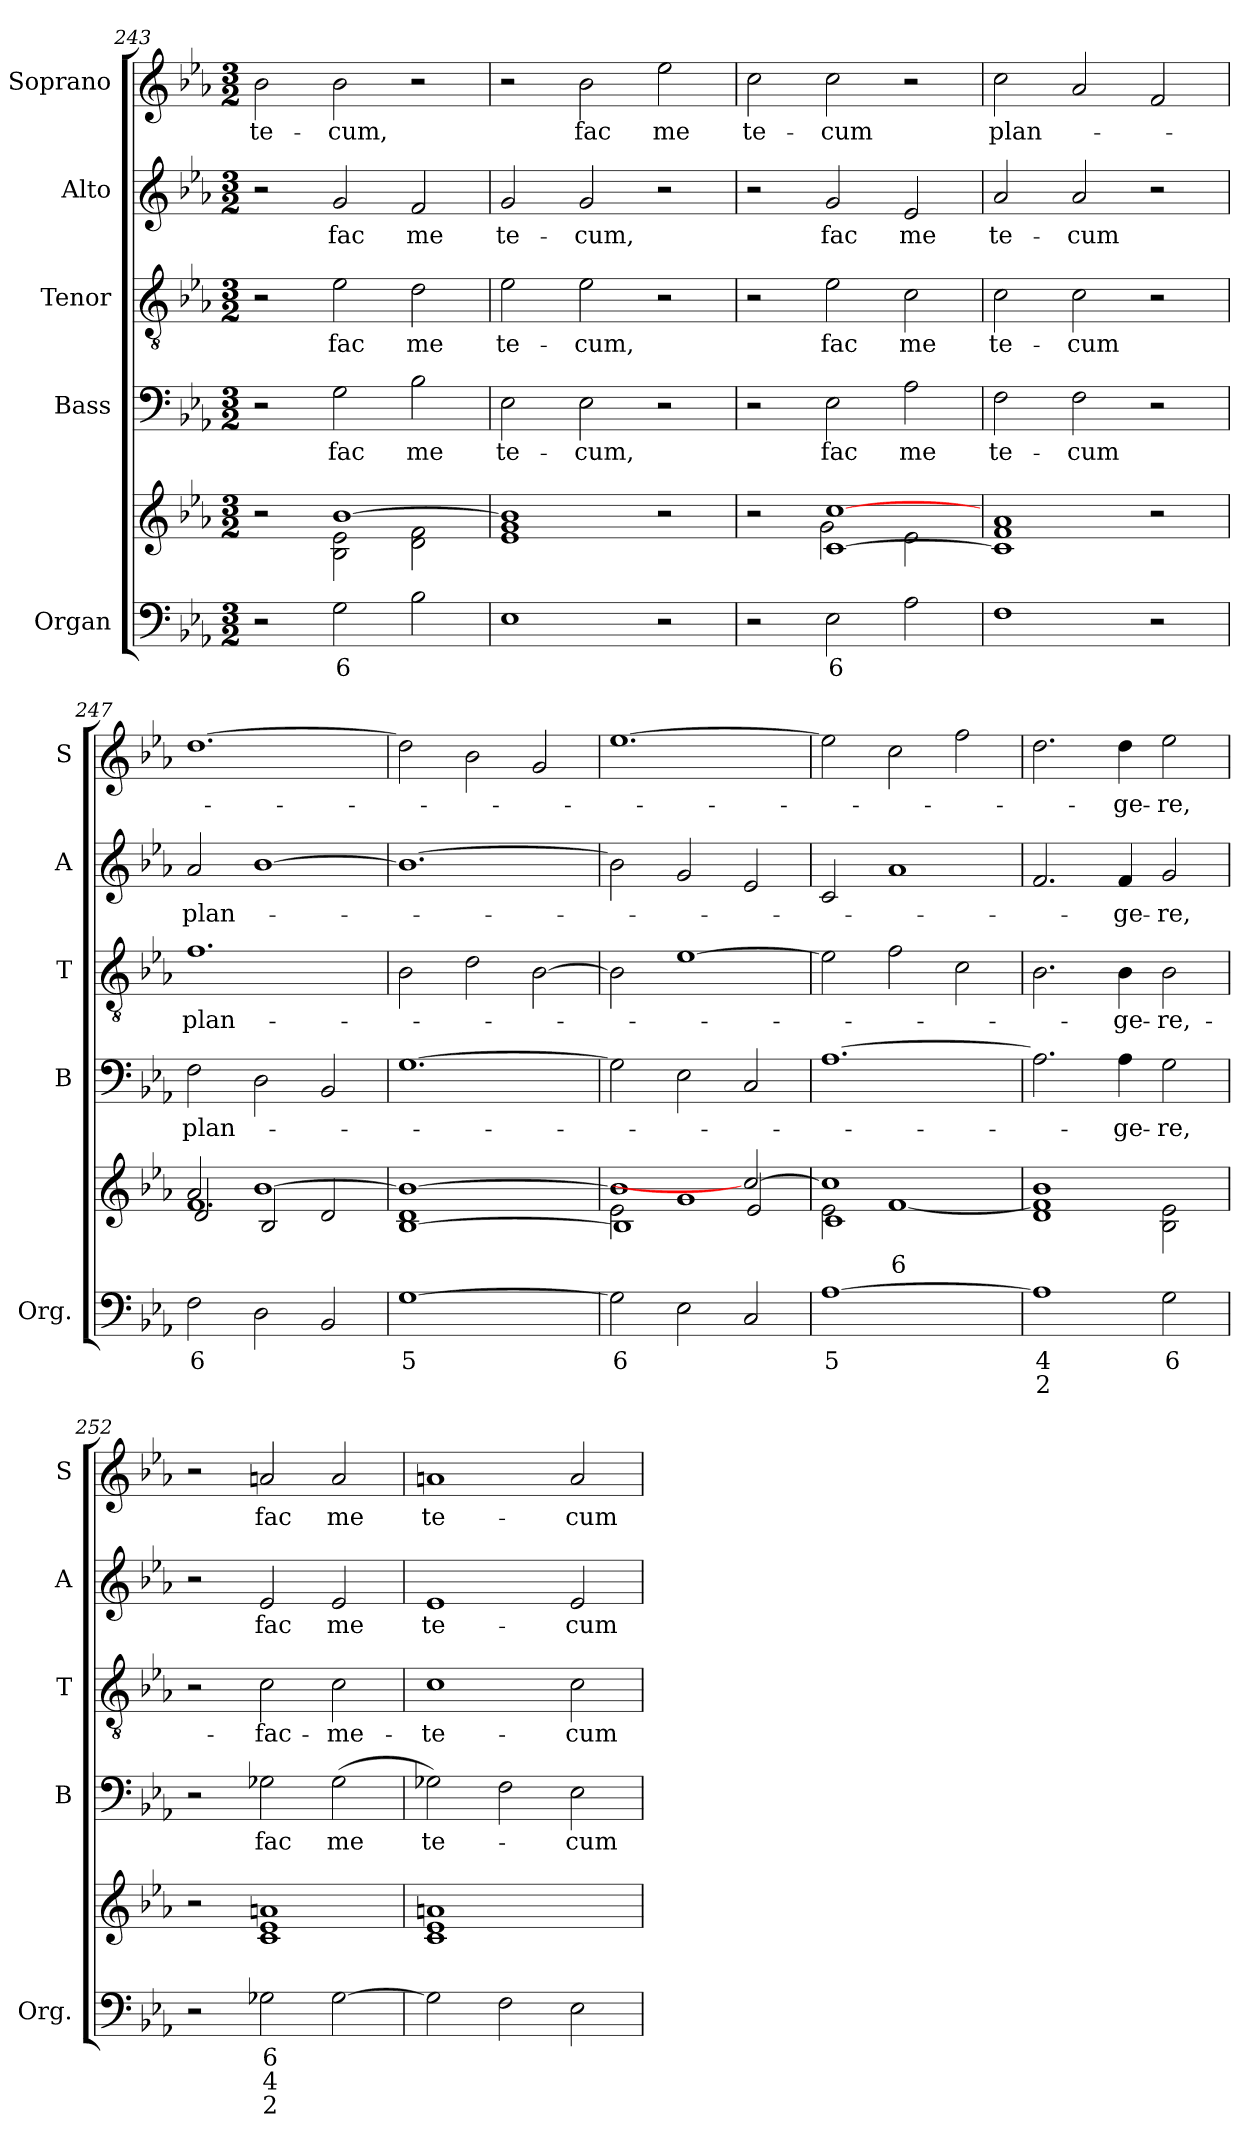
**kern	**text	**text	**text	**kern	**text	**kern	**text	**kern	**text	**kern	**text	**kern	**text
*part5	*part5	*part5	*part5	*part5	*part5	*part4	*part4	*part3	*part3	*part2	*part2	*part1	*part1
*staff6	*staff6	*staff6	*staff6	*staff5	*staff5	*staff4	*staff4	*staff3	*staff3	*staff2	*staff2	*staff1	*staff1
*I"Organ	*	*	*	*	*	*I"Bass	*	*I"Tenor	*	*I"Alto	*	*I"Soprano	*
*I'Org.	*	*	*	*	*	*I'B	*	*I'T	*	*I'A	*	*I'S	*
*clefF4	*	*	*	*clefG2	*	*clefF4	*	*clefGv2	*	*clefG2	*	*clefG2	*
*k[b-e-a-]	*	*	*	*k[b-e-a-]	*	*k[b-e-a-]	*	*k[b-e-a-]	*	*k[b-e-a-]	*	*k[b-e-a-]	*
*M3/2	*	*	*	*M3/2	*	*M3/2	*	*M3/2	*	*M3/2	*	*M3/2	*
=243	=243	=243	=243	=243	=243	=243	=243	=243	=243	=243	=243	=243	=243
*	*	*	*	*^	*	*	*	*	*	*	*	*	*
!	!	!	!	!	!	!	!	!	!	!	!	!	!	!LO:LY:b
2r	.	.	.	2r	2ryy	.	2r	.	2r	.	2r	.	2b-\	te-
!	!	!	!	!	!	!	!	!LO:LY:b	!	!LO:LY:b	!	!LO:LY:b	!	!LO:LY:b
2G	6	.	.	[1b-	2B- 2e-	.	2G\	fac	2e-\	fac	2g/	fac	2b-\	-cum,
!	!	!	!	!	!	!	!	!LO:LY:b	!	!LO:LY:b	!	!LO:LY:b	!	!
2B-	.	.	.	.	2d 2f	.	2B-\	me	2d\	me	2f/	me	2r	.
=244	=244	=244	=244	=244	=244	=244	=244	=244	=244	=244	=244	=244	=244	=244
!	!	!	!	!	!	!	!	!LO:LY:b	!	!LO:LY:b	!	!LO:LY:b	!	!
*	*	*	*	*v	*v	*	*	*	*	*	*	*	*	*
1E-	.	.	.	1e- 1g 1b-]	.	2E-\	te-	2e-\	te-	2g/	te-	2r	.
!	!	!	!	!	!	!	!LO:LY:b	!	!LO:LY:b	!	!LO:LY:b	!	!LO:LY:b
.	.	.	.	.	.	2E-\	-cum,	2e-\	-cum,	2g/	-cum,	2b-\	fac
!	!	!	!	!	!	!	!	!	!	!	!	!	!LO:LY:b
2r	.	.	.	2r	.	2r	.	2r	.	2r	.	2ee-\	me
!!LO:LB:g=z
=245	=245	=245	=245	=245	=245	=245	=245	=245	=245	=245	=245	=245	=245
*	*	*	*	*^	*	*	*	*	*	*	*	*	*
!	!	!	!	!	!	!	!	!	!	!	!	!	!	!LO:LY:b
2r	.	.	.	2r	2ryy	.	2r	.	2r	.	2r	.	2cc\	te-
!	!	!	!	!	!	!	!	!LO:LY:b	!	!LO:LY:b	!	!LO:LY:b	!	!LO:LY:b
2E-	6	.	.	[1c [1cc	2g	.	2E-\	fac	2e-\	fac	2g/	fac	2cc\	-cum
!	!	!	!	!	!	!	!	!LO:LY:b	!	!LO:LY:b	!	!LO:LY:b	!	!
2A-	.	.	.	.	2e-	.	2A-\	me	2c\	me	2e-/	me	2r	.
=246	=246	=246	=246	=246	=246	=246	=246	=246	=246	=246	=246	=246	=246	=246
!	!	!	!	!	!	!	!	!LO:LY:b	!	!LO:LY:b	!	!LO:LY:b	!	!LO:LY:b
*	*	*	*	*v	*v	*	*	*	*	*	*	*	*	*
1F	.	.	.	1c] 1f 1a-	.	2F\	te-	2c\	te-	2a-/	te-	2cc\	plan-
!	!	!	!	!	!	!	!LO:LY:b	!	!LO:LY:b	!	!LO:LY:b	!	!
.	.	.	.	.	.	2F\	-cum	2c\	-cum	2a-/	-cum	2a-/	.
2r	.	.	.	2r	.	2r	.	2r	.	2r	.	2f/	.
=247	=247	=247	=247	=247	=247	=247	=247	=247	=247	=247	=247	=247	=247
*	*	*	*	*^	*	*	*	*	*	*	*	*	*
!	!	!	!	!	!LO:N:vis=1	!	!	!LO:LY:b	!	!LO:LY:b	!	!LO:LY:b	!	!
*	*	*	*	*	*^	*	*	*	*	*	*	*	*	*
2F	6	.	.	2a-	1.f	2d	.	2F\	plan-	1.f	plan-	2a-/	plan-	[1.dd	.
2D	.	.	.	[1b-	.	2B-	.	2D\	.	.	.	[>1b-	.	.	.
2BB-	.	.	.	.	.	2d	.	2BB-/	.	.	.	.	.	.	.
=248	=248	=248	=248	=248	=248	=248	=248	=248	=248	=248	=248	=248	=248	=248	=248
!LO:N:vis=1	!	!	!	!LO:N:vis=1	!LO:N:vis=1	!LO:N:vis=1	!	!	!	!	!	!	!	!	!
[1.G	5	.	.	1.b-_	1.d	[1.B-	.	[1.G	.	2B-\	.	1.b-_	.	2dd\]	.
.	.	.	.	.	.	.	.	.	.	2d\	.	.	.	2b-\	.
.	.	.	.	.	.	.	.	.	.	[2B-\	.	.	.	2g/	.
=249	=249	=249	=249	=249	=249	=249	=249	=249	=249	=249	=249	=249	=249	=249	=249
2G]	6	.	.	1b-]	2e-	1B-]	.	2G\]	.	2B-\]	.	2b-\]	.	[1.ee-	.
2E-	.	.	.	.	1g	.	.	2E-\	.	[1e-	.	2g/	.	.	.
2C	.	.	.	2cc_	.	2e-	.	2C/	.	.	.	2e-/	.	.	.
=250	=250	=250	=250	=250	=250	=250	=250	=250	=250	=250	=250	=250	=250	=250	=250
!LO:N:vis=1	!	!	!	!LO:N:vis=1	!	!LO:N:vis=1	!	!	!	!	!	!	!	!	!
[1.A-	5	.	.	1.cc]	2e-	1.c	.	[1.A-	.	2e-\]	.	2c/	.	2ee-\]	.
.	.	.	.	.	[1f	.	6	.	.	2f\	.	1a-	.	2cc\	.
.	.	.	.	.	.	.	.	.	.	2c\	.	.	.	2ff\	.
=251	=251	=251	=251	=251	=251	=251	=251	=251	=251	=251	=251	=251	=251	=251	=251
!	!	!	!	!LO:N:vis=1	!	!	!	!	!	!	!	!	!	!	!
1A-]	4	2	.	1.b-	1f]	1d	.	2.A-\]	.	2.B-\	.	2.f/	.	2.dd\	.
!	!	!	!	!	!	!	!	!	!LO:LY:b	!	!LO:LY:b	!	!LO:LY:b	!	!LO:LY:b
.	.	.	.	.	.	.	.	4A-\	-ge-	4B-\	-ge-	4f/	-ge-	4dd\	-ge-
!	!	!	!	!	!	!	!	!	!LO:LY:b	!	!LO:LY:b	!	!LO:LY:b	!	!LO:LY:b
2G	6	.	.	.	2B- 2e-	2ryy	.	2G\	-re,	2B-\	-re,-	2g/	-re,	2ee-\	-re,
*	*	*	*	*v	*v	*v	*	*	*	*	*	*	*	*	*
!!LO:PB:g=z
=252	=252	=252	=252	=252	=252	=252	=252	=252	=252	=252	=252	=252	=252
2r	.	.	.	2r	.	2r	.	2r	.	2r	.	2r	.
!	!	!	!	!	!	!	!LO:LY:b	!	!LO:LY:b	!	!LO:LY:b	!	!LO:LY:b
2G-X	6	4	2	1c 1e- 1anj	.	2G-X\	fac	2c\	-fac-	2e-/	fac	2an/	fac
!	!	!	!	!	!	!	!LO:LY:b	!	!LO:LY:b	!	!LO:LY:b	!	!LO:LY:b
[2G-	.	.	.	.	.	(>2G-\	me	2c\	-me-	2e-/	me	2a/	me
=253	=253	=253	=253	=253	=253	=253	=253	=253	=253	=253	=253	=253	=253
!	!	!	!	!LO:N:vis=1	!	!	!LO:LY:b	!	!LO:LY:b	!	!LO:LY:b	!	!LO:LY:b
2G-]	.	.	.	1.c 1.e- 1.an	.	2G-X\)	te-	1c	-te-	1e-	te-	1an	te-
2F	.	.	.	.	.	2F\	.	.	.	.	.	.	.
!	!	!	!	!	!	!	!LO:LY:b	!	!LO:LY:b	!	!LO:LY:b	!	!LO:LY:b
2E-	.	.	.	.	.	2E-\	cum	2c\	-cum-	2e-/	-cum	2a/	-cum
=	=	=	=	=	=	=	=	=	=	=	=	=	=
*-	*-	*-	*-	*-	*-	*-	*-	*-	*-	*-	*-	*-	*-
